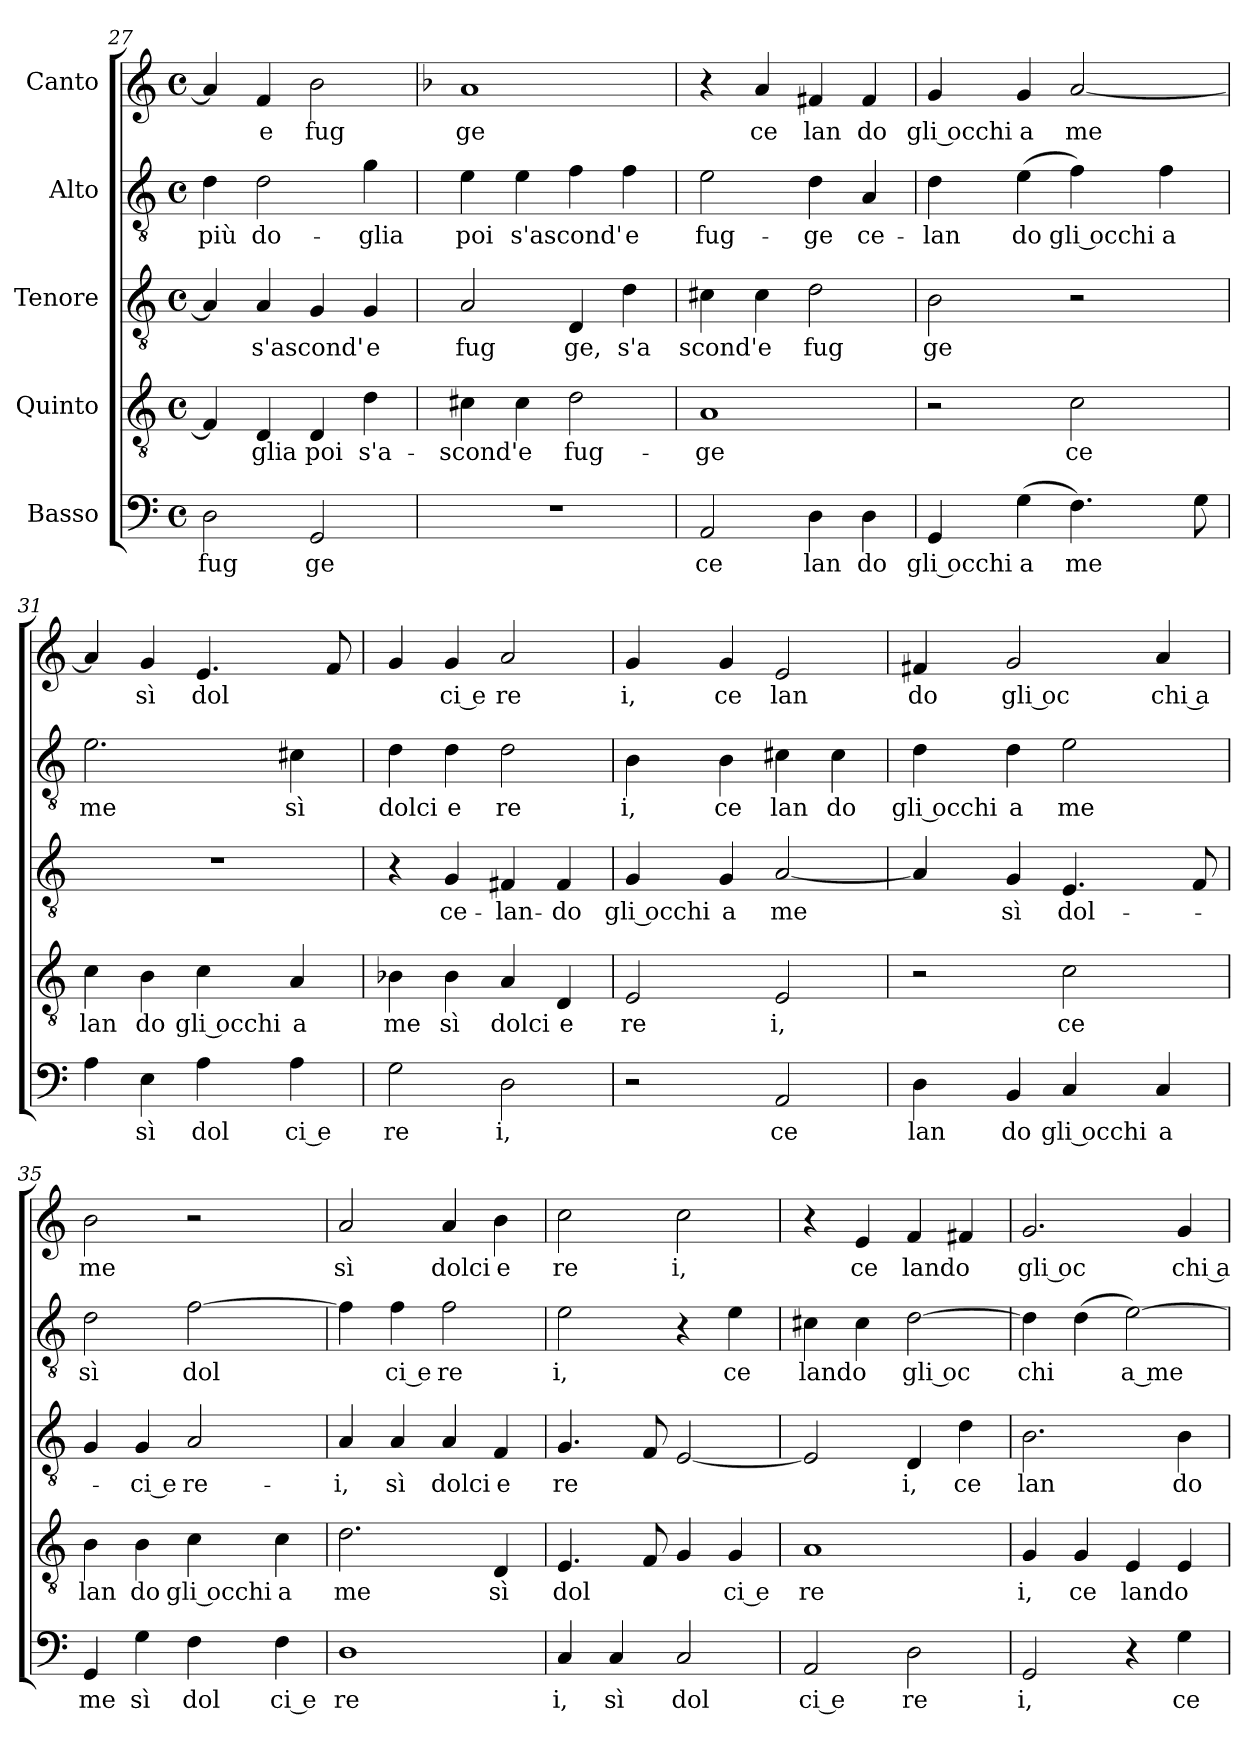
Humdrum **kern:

**kern	**text	**kern	**text	**kern	**text	**kern	**text	**kern	**text
*part5	*part5	*part4	*part4	*part3	*part3	*part2	*part2	*part1	*part1
*staff5	*staff5	*staff4	*staff4	*staff3	*staff3	*staff2	*staff2	*staff1	*staff1
*I"Basso	*	*I"Quinto	*	*I"Tenore	*	*I"Alto	*	*I"Canto	*
*clefF4	*	*clefGv2	*	*clefGv2	*	*clefGv2	*	*clefG2	*
*M4/4	*	*M4/4	*	*M4/4	*	*M4/4	*	*M4/4	*
*met(c)	*	*met(c)	*	*met(c)	*	*met(c)	*	*met(c)	*
=27	=27	=27	=27	=27	=27	=27	=27	=27	=27
!	!LO:LY:b:cj	!	!	!	!	!	!LO:LY:b:cj	!	!
2D\	fug	4F/]	.	4A/]	.	4d\	più	4a/]	.
!	!	!	!LO:LY:b:cj	!	!LO:LY:b	!	!LO:LY:b:cj	!	!LO:LY:b:cj
.	.	4D/	-glia	4A/	s'ascond'	2d\	do-	4f/	e
!	!LO:LY:b:cj	!	!LO:LY:b:cj	!	!	!	!	!	!LO:LY:b:cj
2GG/	ge	4D/	poi	4G/	.	.	.	2b\	fug
!	!	!	!LO:LY:b:cj	!	!LO:LY:b:cj	!	!LO:LY:b:cj	!	!
.	.	4d\	s'a-	4G/	e	4g\	-glia	.	.
=28	=28	=28	=28	=28	=28	=28	=28	=28	=28
*	*	*	*	*	*	*	*	*k[b-]	*
*	*	*	*	*	*	*	*	*F:	*
!	!	!	!LO:LY:b:cj	!	!LO:LY:b:cj	!	!LO:LY:b:cj	!	!LO:LY:b:cj
1r	.	4c#X\	-scond'	2A/	fug	4e\	poi	1a	ge
!	!	!	!LO:LY:b:cj	!	!	!	!LO:LY:b	!	!
.	.	4c#\	e	.	.	4e\	s'ascond'	.	.
!	!	!	!LO:LY:b:cj	!	!LO:LY:b:cj	!	!	!	!
.	.	2d\	fug-	4D/	ge,	4f\	.	.	.
!	!	!	!	!	!LO:LY:b:cj	!	!LO:LY:b:cj	!	!
.	.	.	.	4d\	s'a	4f\	e	.	.
=29	=29	=29	=29	=29	=29	=29	=29	=29	=29
!	!LO:LY:b:cj	!	!LO:LY:b:cj	!	!LO:LY:b:cj	!	!LO:LY:b:cj	!	!
2AA/	ce	1A	-ge	4c#X\	scond'	2e\	fug-	4r	.
!	!	!	!	!	!LO:LY:b:cj	!	!	!	!LO:LY:b:cj
.	.	.	.	4c#\	e	.	.	4a/	ce
!	!LO:LY:b:cj	!	!	!	!LO:LY:b:cj	!	!LO:LY:b:cj	!	!LO:LY:b:cj
4D\	lan	.	.	2d\	fug	4d\	-ge	4f#X/	lan
!	!LO:LY:b:cj	!	!	!	!	!	!LO:LY:b:cj	!	!LO:LY:b:cj
4D\	do	.	.	.	.	4A/	ce-	4f#/	do
!!LO:LB:g=z
=30	=30	=30	=30	=30	=30	=30	=30	=30	=30
*	*	*	*	*	*	*	*	*k[]	*
*	*	*	*	*	*	*	*	*C:	*
!	!LO:LY:b:rj	!	!	!	!LO:LY:b:cj	!	!LO:LY:b:cj	!	!LO:LY:b:rj
4GG/	gli occhi	2r	.	2B\	ge	4d\	-lan	4g/	gli occhi
!	!LO:LY:b	!	!	!	!	!	!LO:LY:b:cj	!	!LO:LY:b
(<4G\	a	.	.	.	.	(>4e\	do	4g/	a
!	!LO:LY:b	!	!LO:LY:b:cj	!	!	!	!LO:LY:b:rj	!	!LO:LY:b
4.F\)	me	2c\	ce	2r	.	4f\)	gli occhi	[<2a/	me
!	!	!	!	!	!	!	!LO:LY:b	!	!
.	.	.	.	.	.	4f\	a	.	.
8G\	.	.	.	.	.	.	.	.	.
=31	=31	=31	=31	=31	=31	=31	=31	=31	=31
!	!	!	!LO:LY:b:cj	!	!	!	!LO:LY:b:cj	!	!
4A\	.	4c\	lan	1r	.	2.e\	me	4a/]	.
!	!LO:LY:b:cj	!	!LO:LY:b:cj	!	!	!	!	!	!LO:LY:b:cj
4E\	sì	4B\	do	.	.	.	.	4g/	sì
!	!LO:LY:b:cj	!	!LO:LY:b:rj	!	!	!	!	!	!LO:LY:b
4A\	dol	4c\	gli occhi	.	.	.	.	4.e/	dol
!	!LO:LY:b:rj	!	!LO:LY:b	!	!	!	!LO:LY:b:cj	!	!
4A\	ci e	4A/	a	.	.	4c#X\	sì	.	.
.	.	.	.	.	.	.	.	8f/	.
=32	=32	=32	=32	=32	=32	=32	=32	=32	=32
!	!LO:LY:b:cj	!	!LO:LY:b:cj	!	!	!	!LO:LY:b:cj	!	!
2G\	re	4B-X\	me	4r	.	4d\	dolci	4g/	.
!	!	!	!LO:LY:b:cj	!	!LO:LY:b:cj	!	!LO:LY:b	!	!LO:LY:b:rj
.	.	4B-\	sì	4G/	ce-	4d\	e	4g/	ci e
!	!LO:LY:b:cj	!	!LO:LY:b:cj	!	!LO:LY:b:cj	!	!LO:LY:b:cj	!	!LO:LY:b:cj
2D\	i,	4A/	dolci	4F#X/	-lan-	2d\	re	2a/	re
!	!	!	!LO:LY:b	!	!LO:LY:b:cj	!	!	!	!
.	.	4D/	e	4F#/	-do	.	.	.	.
=33	=33	=33	=33	=33	=33	=33	=33	=33	=33
!	!	!	!LO:LY:b:cj	!	!LO:LY:b:rj	!	!LO:LY:b:cj	!	!LO:LY:b:cj
2r	.	2E/	re	4G/	gli occhi	4B\	i,	4g/	i,
!	!	!	!	!	!LO:LY:b	!	!LO:LY:b:cj	!	!LO:LY:b:cj
.	.	.	.	4G/	a	4B\	ce	4g/	ce
!	!LO:LY:b:cj	!	!LO:LY:b:cj	!	!LO:LY:b	!	!LO:LY:b:cj	!	!LO:LY:b:cj
2AA/	ce	2E/	i,	[<2A/	me	4c#X\	lan	2e/	lan
!	!	!	!	!	!	!	!LO:LY:b:cj	!	!
.	.	.	.	.	.	4c#\	do	.	.
=34	=34	=34	=34	=34	=34	=34	=34	=34	=34
!	!LO:LY:b:cj	!	!	!	!	!	!LO:LY:b:rj	!	!LO:LY:b:cj
4D\	lan	2r	.	4A/]	.	4d\	gli occhi	4f#X/	do
!	!LO:LY:b:cj	!	!	!	!LO:LY:b:cj	!	!LO:LY:b	!	!LO:LY:b:rj
4BB/	do	.	.	4G/	sì	4d\	a	2g/	gli oc
!	!LO:LY:b:rj	!	!LO:LY:b:cj	!	!LO:LY:b	!	!LO:LY:b:cj	!	!
4C/	gli occhi	2c\	ce	4.E/	dol-	2e\	me	.	.
!	!LO:LY:b	!	!	!	!	!	!	!	!LO:LY:b:rj
4C/	a	.	.	.	.	.	.	4a/	chi a
.	.	.	.	8F/	.	.	.	.	.
=35	=35	=35	=35	=35	=35	=35	=35	=35	=35
!	!LO:LY:b:cj	!	!LO:LY:b:cj	!	!	!	!LO:LY:b:cj	!	!LO:LY:b:cj
4GG/	me	4B\	lan	4G/	.	2d\	sì	2b\	me
!	!LO:LY:b:cj	!	!LO:LY:b:cj	!	!LO:LY:b:rj	!	!	!	!
4G\	sì	4B\	do	4G/	-ci e	.	.	.	.
!	!LO:LY:b:cj	!	!LO:LY:b:rj	!	!LO:LY:b:cj	!	!LO:LY:b	!	!
4F\)	dol	(<4c\	gli occhi	2A/	re-	[>2f\	dol	2r	.
!	!LO:LY:b:rj	!	!LO:LY:b	!	!	!	!	!	!
4F\	ci e	4c\	a	.	.	.	.	.	.
!!LO:LB:g=z
=36	=36	=36	=36	=36	=36	=36	=36	=36	=36
!	!LO:LY:b:cj	!	!LO:LY:b:cj	!	!LO:LY:b:cj	!	!	!	!LO:LY:b:cj
1D	re	2.d\	me	4A/	-i,	4f\]	.	2a/	sì
!	!	!	!	!	!LO:LY:b:cj	!	!LO:LY:b:rj	!	!
.	.	.	.	4A/	sì	4f\	ci e	.	.
!	!	!	!	!	!LO:LY:b:cj	!	!LO:LY:b:cj	!	!LO:LY:b:cj
.	.	.	.	4A/	dolci	2f\	re	4a/	dolci
!	!	!	!LO:LY:b:cj	!	!LO:LY:b	!	!	!	!LO:LY:b
.	.	4D/	sì	4F/	e	.	.	4b\	e
=37	=37	=37	=37	=37	=37	=37	=37	=37	=37
!	!LO:LY:b:cj	!	!LO:LY:b	!	!LO:LY:b:cj	!	!LO:LY:b:cj	!	!LO:LY:b:cj
4C/	i,	4.E/	dol	4.G/	re	2e\	i,	2cc\	re
!	!LO:LY:b:cj	!	!	!	!	!	!	!	!
4C/	sì	.	.	.	.	.	.	.	.
.	.	8F/	.	8F/	.	.	.	.	.
!	!LO:LY:b:cj	!	!	!	!	!	!	!	!LO:LY:b:cj
2C/	dol	4G/	.	[<2E/	.	4r	.	2cc\	i,
!	!	!	!LO:LY:b:rj	!	!	!	!LO:LY:b:cj	!	!
.	.	4G/	ci e	.	.	4e\	ce	.	.
=38	=38	=38	=38	=38	=38	=38	=38	=38	=38
!	!LO:LY:b:rj	!	!LO:LY:b:cj	!	!	!	!LO:LY:b:cj	!	!
2AA/	ci e	1A	re	2E/]	.	4c#X\	lando	4r	.
!	!	!	!	!	!	!	!	!	!LO:LY:b:cj
.	.	.	.	.	.	4c#\	.	4e/	ce
!	!LO:LY:b:cj	!	!	!	!LO:LY:b:cj	!	!LO:LY:b:cj	!	!LO:LY:b:cj
2D\	re	.	.	4D/	i,	(<[>2d\	gli oc	4f/	lando
!	!	!	!	!	!LO:LY:b:cj	!	!	!	!
.	.	.	.	4d\)	ce	.	.	4f#X/	.
=39	=39	=39	=39	=39	=39	=39	=39	=39	=39
!	!LO:LY:b:cj	!	!LO:LY:b:cj	!	!LO:LY:b:cj	!	!LO:LY:b	!	!LO:LY:b:rj
2GG/	i,	4G/	i,	2.B\	lan	4d\]	chi	2.g/	gli oc
!	!	!	!LO:LY:b:cj	!	!	!	!	!	!
.	.	4G/	ce	.	.	(<4d\	.	.	.
!	!	!	!LO:LY:b:cj	!	!	!	!LO:LY:b:rj	!	!
4r	.	4E/	lando	.	.	[>2e\)	a me	.	.
!	!LO:LY:b:cj	!	!	!	!LO:LY:b:cj	!	!	!	!LO:LY:b:rj
4G\	ce	4E/	.	4B\	do	.	.	4g/	chi a
=	=	=	=	=	=	=	=	=	=
*-	*-	*-	*-	*-	*-	*-	*-	*-	*-
